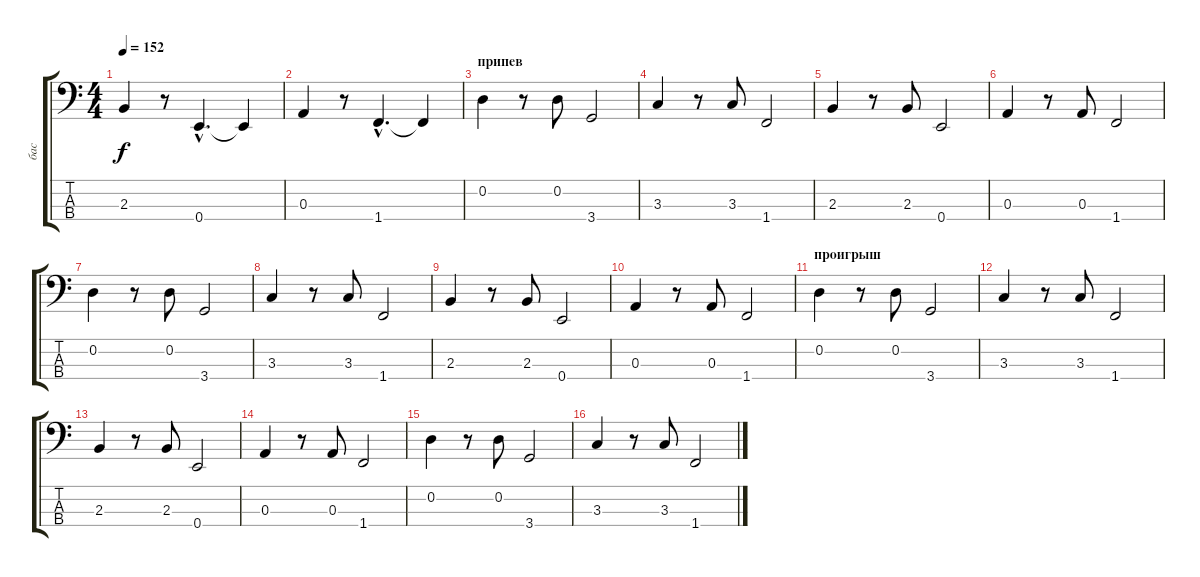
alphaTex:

\track ("бас" "бас") {instrument electricbasspick}
\staff {score tabs}
\tuning (G2 D2 A1 E1) {hide}
\ts (4 4)
\tempo 152
\clef f4
\ks c
2.3.4{dy f} r.8 0.4{hac}.4{d} 0.4{t}.4 |
0.3.4 r.8 1.4{hac}.4{d} 1.4{t}.4 |
\section ("" "припев")
0.2.4 r.8 0.2.8 3.4.2 |
3.3.4 r.8 3.3.8 1.4.2 |
2.3.4 r.8 2.3.8 0.4.2 |
0.3.4 r.8 0.3.8 1.4.2 |
0.2.4 r.8 0.2.8 3.4.2 |
3.3.4 r.8 3.3.8 1.4.2 |
2.3.4 r.8 2.3.8 0.4.2 |
0.3.4 r.8 0.3.8 1.4.2 |
\section ("" "проигрыш")
0.2.4 r.8 0.2.8 3.4.2 |
3.3.4 r.8 3.3.8 1.4.2 |
2.3.4 r.8 2.3.8 0.4.2 |
0.3.4 r.8 0.3.8 1.4.2 |
0.2.4 r.8 0.2.8 3.4.2 |
3.3.4 r.8 3.3.8 1.4.2
